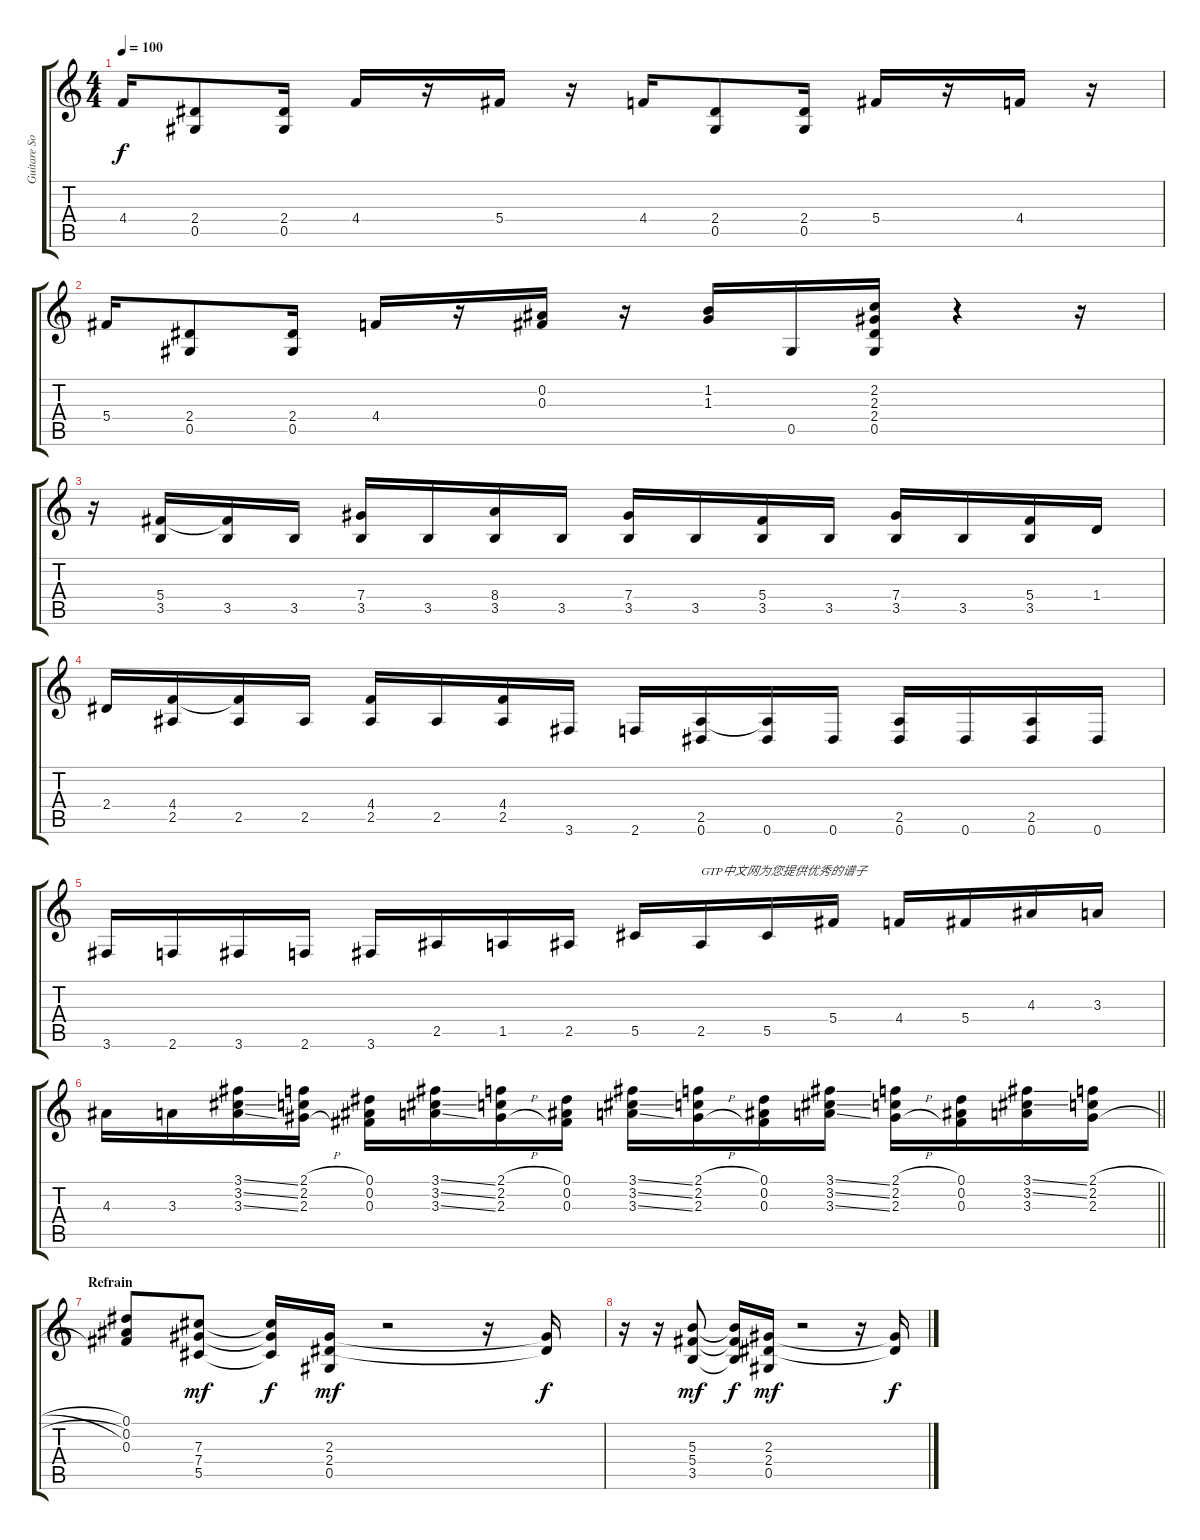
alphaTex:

\track ("Guitare Solo" "Guitare So") {instrument overdrivenguitar}
\staff {score tabs}
\tuning (Eb4 Bb3 Gb3 Db3 Ab2 Eb2) {hide}
\ts (4 4)
\tempo 100
\clef g2
\ks c
4.4.16{dy f} (2.4 0.5).8 (2.4 0.5).16 4.4.16 r.16 5.4.16 r.16 4.4.16 (2.4 0.5).8 (2.4 0.5).16 5.4.16 r.16 4.4.16 r.16 |
5.4.16 (2.4 0.5).8 (2.4 0.5).16 4.4.16 r.16 (0.2 0.3).16 r.16 (1.2 1.3).16 0.5.16 (2.2 2.3 2.4 0.5).16 r.4 r.16 |
r.16 (5.4 3.5).16 (5.4{t} 3.5).16 3.5.16 (7.4 3.5).16 3.5.16 (8.4 3.5).16 3.5.16 (7.4 3.5).16 3.5.16 (5.4 3.5).16 3.5.16 (7.4 3.5).16 3.5.16 (5.4 3.5).16 1.4.16 |
2.4.16 (4.4 2.5).16 (4.4{t} 2.5).16 2.5.16 (4.4 2.5).16 2.5.16 (4.4 2.5).16 3.6.16 2.6.16 (2.5 0.6).16 (2.5{t} 0.6).16 0.6.16 (2.5 0.6).16 0.6.16 (2.5 0.6).16 0.6.16 |
3.6.16 2.6.16 3.6.16 2.6.16 3.6.16 2.5.16 1.5.16 2.5.16 5.5.16 2.5.16{txt "GTP中文网为您提供优秀的谱子"} 5.5.16 5.4.16 4.4.16 5.4.16 4.3.16 3.3.16 |
\barLineRight lightlight
4.3.16 3.3.16 (3.1{ss} 3.2{ss} 3.3{ss}).16 (2.1{h} 2.2{h} 2.3{h}).16 (0.1 0.2 0.3).16 (3.1{ss} 3.2{ss} 3.3{ss}).16 (2.1{h} 2.2{h} 2.3{h}).16 (0.1 0.2 0.3).16 (3.1{ss} 3.2{ss} 3.3{ss}).16 (2.1{h} 2.2{h} 2.3{h}).16 (0.1 0.2 0.3).16 (3.1{ss} 3.2{ss} 3.3{ss}).16 (2.1{h} 2.2{h} 2.3{h}).16 (0.1 0.2 0.3).16 (3.1{ss} 3.2{ss} 3.3).16 (2.1{h} 2.2{h} 2.3{h}).16 |
\section ("" "Refrain")
(0.1 0.2 0.3).8 (7.3 7.4 5.5).8{dy mf} (7.3{t} 7.4{t} 5.5{t}).16{dy f} (2.3 2.4 0.5).16{dy mf} r.2 r.16 (2.3{t} 2.4{t}).16{dy f} |
r.16 r.16 (5.3 5.4 3.5).8{dy mf} (5.3{t} 5.4{t} 3.5{t}).16{dy f} (2.3 2.4 0.5).16{dy mf} r.2 r.16 (2.3{t} 2.4{t}).16{dy f}
